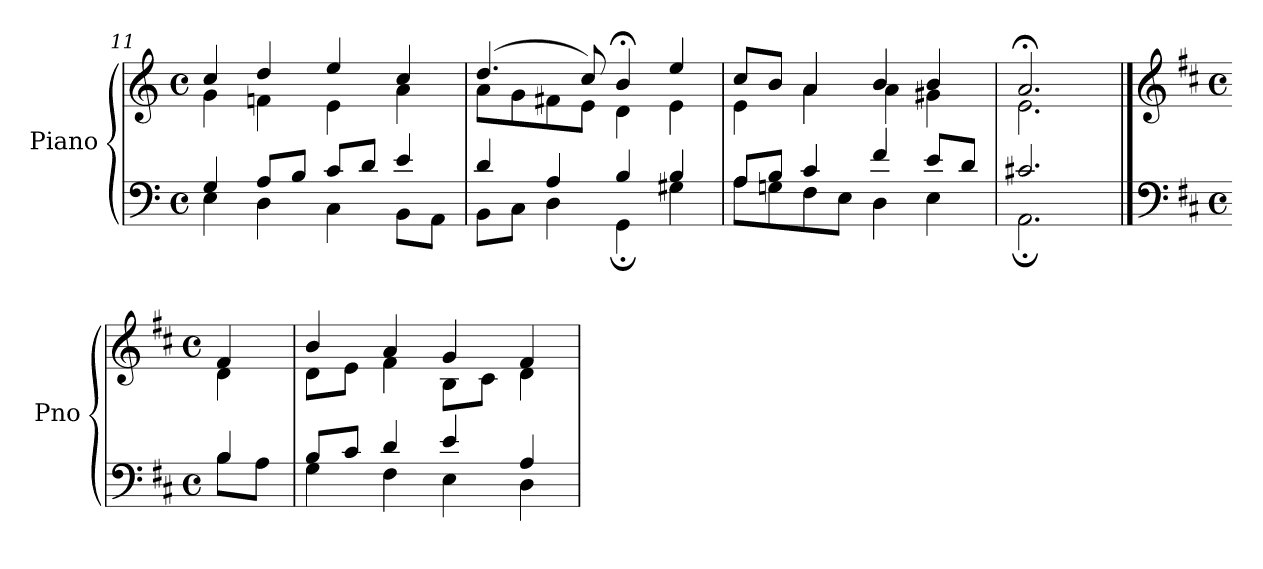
**kern	**kern
*part1	*part1
*staff2	*staff1
*I"Piano	*
*I'Pno	*
*clefF4	*clefG2
*k[]	*k[]
*M4/4	*M4/4
*met(c)	*met(c)
=11	=11
*^	*^
4G/	4E\	4cc/	4g\
8A/L	4D\	4dd/	4fn\
8B/J	.	.	.
8c/L	4C\	4ee/	4e\
8d/J	.	.	.
4e/	8BB\L	4cc/	4a\
.	8AA\J	.	.
=12	=12	=12	=12
4d/	8BB\L	(>4.dd/	8a\L
.	8C\J	.	8g\
4A/	4D\	.	8f#X\
.	.	8cc/)	8e\J
4B/	4GG;\	4b;</	4d\
4B/	4G#X\	4ee/	4e\
=13	=13	=13	=13
8A/L	8A\L	8cc/L	4e\
8B/J	8Gn\	8b/J	.
4c/	8F\	4a/	4a\
.	8E\J	.	.
4f/	4D\	4b/	4a\
8e/L	4E\	4b/	4g#X\
8d/J	.	.	.
=14	=14	=14	=14
2.c#X/	2.AA;\	2.a;</	2.e\
==1	==1	==1	==1
*clefF4	*	*clefG2	*
*k[f#c#]	*	*k[f#c#]	*
*M4/4	*	*M4/4	*
*met(c)	*	*met(c)	*
4B/	8B\L	4f#/	4d\
.	8A\J	.	.
=2	=2	=2	=2
8B/L	4G\	4b/	8d\L
8c#/J	.	.	8e\J
4d/	4F#\	4a/	4f#\
4e/	4E\	4g/	8B\L
.	.	.	8c#\J
4A/	4D\	4f#/	4d\
*v	*v	*	*
*	*v	*v
=	=
*-	*-
